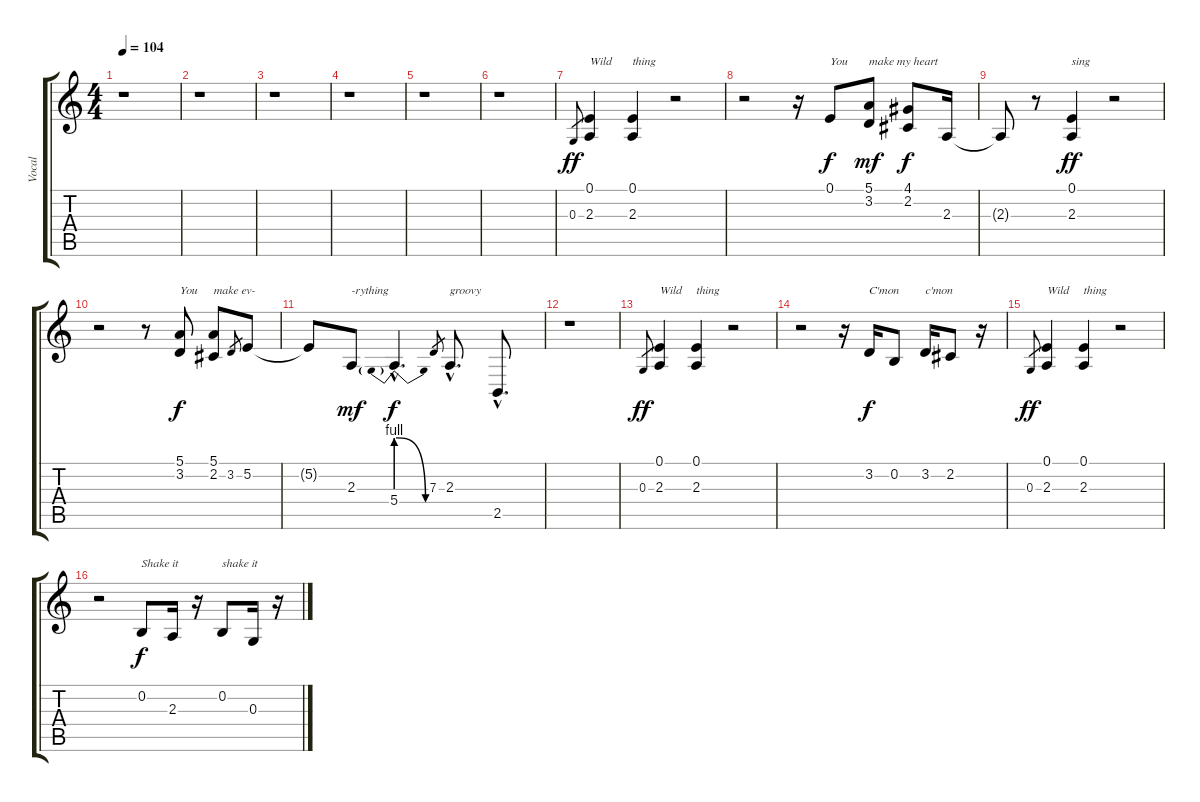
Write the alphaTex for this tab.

\track ("Vocal" "Vocal") {instrument honkytonkpiano}
\staff {score tabs}
\tuning (E4 B3 G3 D3 A2 E2) {hide}
\ts (4 4)
\tempo 104
\clef g2
\ks c
r.1{dy p} |
r.1 |
r.1 |
r.1 |
r.1 |
r.1 |
0.3.8{gr dy ff} (0.1 2.3).4{txt "Wild"} (0.1 2.3).4{txt "thing"} r.2 |
r.2 r.16 0.1.8{txt "You" dy f} (5.1 3.2).8{txt "make my heart" dy mf} (4.1 2.2).8{dy f} 2.3.16 |
2.3{t}.8 r.8 (0.1 2.3).4{txt "sing" dy ff} r.2 |
r.2 r.8 (5.1 3.2).8{txt "You" dy f} (5.1 2.2).8{txt "make ev-"} 3.2.8{gr} 5.2.8 |
5.2{t}.8 2.3.8{txt "-rything" dy mf} 5.4{be (prebendrelease 0 4 60 0) hac}.4{d dy f} 7.3.8{gr} 2.3{hac}.8{d txt "groovy"} 2.5{hac}.8{d} |
r.1 |
0.3.8{gr dy ff} (0.1 2.3).4{txt "Wild"} (0.1 2.3).4{txt "thing"} r.2 |
r.2 r.16 3.2.16{txt "C'mon" dy f} 0.2.8 3.2.16{txt "c'mon"} 2.2.8 r.16 |
0.3.8{gr dy ff} (0.1 2.3).4{txt "Wild"} (0.1 2.3).4{txt "thing"} r.2 |
r.2 0.2.8{txt "Shake it" dy f} 2.3.16 r.16 0.2.8{txt "shake it"} 0.3.16 r.16{volume 8}
